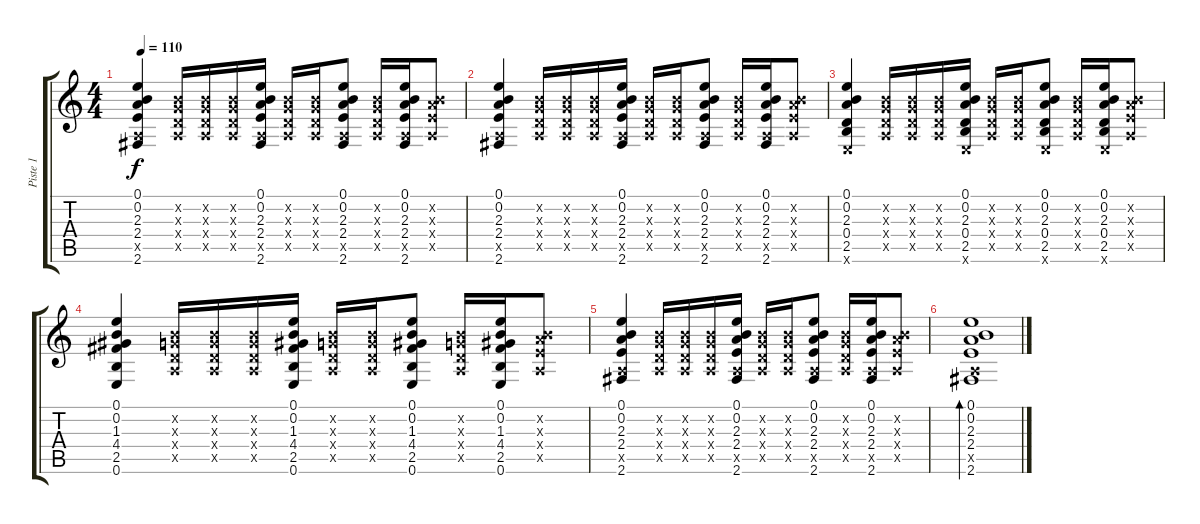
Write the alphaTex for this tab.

\track ("Piste 1" "Piste 1") {instrument electricguitarjazz}
\staff {score tabs}
\tuning (E4 B3 G3 D3 A2 E2) {hide}
\ts (4 4)
\tempo 110
\clef g2
\ks c
(0.1 0.2 2.3 2.4 0.5{x} 2.6).4{dy f} (0.2{x} 0.3{x} 0.4{x} 0.5{x}).16 (0.2{x} 0.3{x} 0.4{x} 0.5{x}).16 (0.2{x} 0.3{x} 0.4{x} 0.5{x}).16 (0.1 0.2 2.3 2.4 0.5{x} 2.6).16 (0.2{x} 0.3{x} 0.4{x} 0.5{x}).16 (0.2{x} 0.3{x} 0.4{x} 0.5{x}).16 (0.1 0.2 2.3 2.4 0.5{x} 2.6).8 (0.2{x} 0.3{x} 0.4{x} 0.5{x}).16 (0.1 0.2 2.3 2.4 0.5{x} 2.6).16 (0.2{x} 2.3{x} 2.4{x} 0.5{x}).8 |
(0.1 0.2 2.3 2.4 0.5{x} 2.6).4 (0.2{x} 0.3{x} 0.4{x} 0.5{x}).16 (0.2{x} 0.3{x} 0.4{x} 0.5{x}).16 (0.2{x} 0.3{x} 0.4{x} 0.5{x}).16 (0.1 0.2 2.3 2.4 0.5{x} 2.6).16 (0.2{x} 0.3{x} 0.4{x} 0.5{x}).16 (0.2{x} 0.3{x} 0.4{x} 0.5{x}).16 (0.1 0.2 2.3 2.4 0.5{x} 2.6).8 (0.2{x} 0.3{x} 0.4{x} 0.5{x}).16 (0.1 0.2 2.3 2.4 0.5{x} 2.6).16 (0.2{x} 2.3{x} 2.4{x} 0.5{x}).8 |
(0.1 0.2 2.3 0.4 2.5 0.6{x}).4 (0.2{x} 0.3{x} 0.4{x} 0.5{x}).16 (0.2{x} 0.3{x} 0.4{x} 0.5{x}).16 (0.2{x} 0.3{x} 0.4{x} 0.5{x}).16 (0.1 0.2 2.3 0.4 2.5 0.6{x}).16 (0.2{x} 0.3{x} 0.4{x} 0.5{x}).16 (0.2{x} 0.3{x} 0.4{x} 0.5{x}).16 (0.1 0.2 2.3 0.4 2.5 0.6{x}).8 (0.2{x} 0.3{x} 0.4{x} 0.5{x}).16 (0.1 0.2 2.3 0.4 2.5 0.6{x}).16 (0.2{x} 2.3{x} 2.4{x} 0.5{x}).8 |
(0.1 0.2 1.3 4.4 2.5 0.6).4 (0.2{x} 0.3{x} 0.4{x} 0.5{x}).16 (0.2{x} 0.3{x} 0.4{x} 0.5{x}).16 (0.2{x} 0.3{x} 0.4{x} 0.5{x}).16 (0.1 0.2 1.3 4.4 2.5 0.6).16 (0.2{x} 0.3{x} 0.4{x} 0.5{x}).16 (0.2{x} 0.3{x} 0.4{x} 0.5{x}).16 (0.1 0.2 1.3 4.4 2.5 0.6).8 (0.2{x} 0.3{x} 0.4{x} 0.5{x}).16 (0.1 0.2 1.3 4.4 2.5 0.6).16 (0.2{x} 2.3{x} 2.4{x} 0.5{x}).8 |
(0.1 0.2 2.3 2.4 0.5{x} 2.6).4 (0.2{x} 0.3{x} 0.4{x} 0.5{x}).16 (0.2{x} 0.3{x} 0.4{x} 0.5{x}).16 (0.2{x} 0.3{x} 0.4{x} 0.5{x}).16 (0.1 0.2 2.3 2.4 0.5{x} 2.6).16 (0.2{x} 0.3{x} 0.4{x} 0.5{x}).16 (0.2{x} 0.3{x} 0.4{x} 0.5{x}).16 (0.1 0.2 2.3 2.4 0.5{x} 2.6).8 (0.2{x} 0.3{x} 0.4{x} 0.5{x}).16 (0.1 0.2 2.3 2.4 0.5{x} 2.6).16 (0.2{x} 2.3{x} 2.4{x} 0.5{x}).8 |
(0.1 0.2 2.3 2.4 0.5{x} 2.6).1{bd 480}
